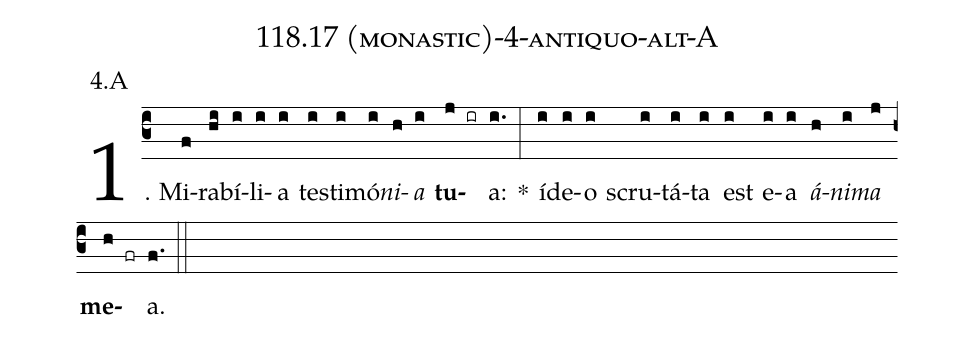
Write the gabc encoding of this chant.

name: 118.17 (monastic)-4-antiquo-alt-A;
annotation: 4.A;
%%
(c3)1. Mi(f)ra(hi)bí(i)li(i)a(i) tes(i)ti(i)mó(i)<i>ni</i>(h)<i>a</i>(i) <b>tu</b>(j ir)a:(i.) *(:) íd(i)e(i)o(i) scru(i)tá(i)ta(i) est(i) e(i)a(i) <i>á</i>(h)<i>ni</i>(i)<i>ma</i>(j) <b>me</b>(h fr)a.(f.) (::)
